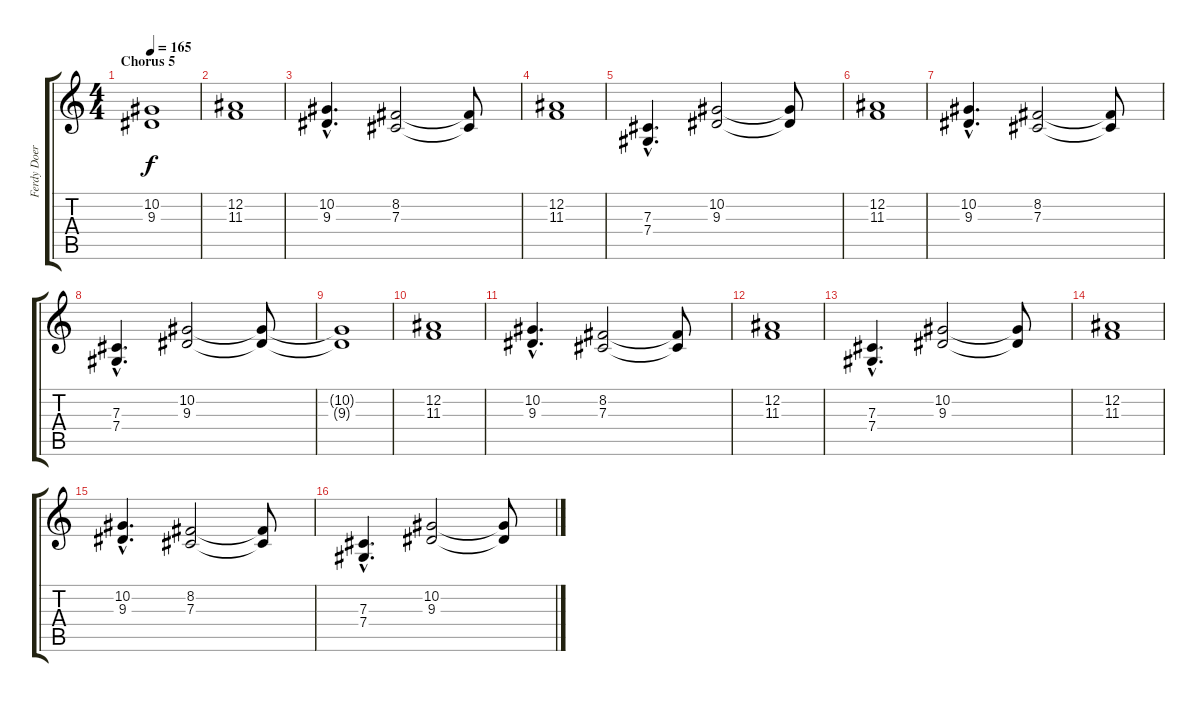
\track ("Ferdy Doernberg - Tastiere" "Ferdy Doer") {instrument reedorgan}
\staff {score tabs}
\tuning (Eb4 Bb3 Gb3 Db3 Ab2 Eb2) {hide}
\ts (4 4)
\section ("" "Chorus 5")
\tempo 165
\clef g2
\ks c
(10.2{t} 9.3{t}).1{dy f} |
(12.2 11.3).1 |
(10.2{hac} 9.3{hac}).4{d} (8.2 7.3).2 (8.2{t} 7.3{t}).8 |
(12.2 11.3).1 |
(7.3{hac} 7.4{hac}).4{d} (10.2 9.3).2 (10.2{t} 9.3{t}).8 |
(12.2 11.3).1 |
(10.2{hac} 9.3{hac}).4{d} (8.2 7.3).2 (8.2{t} 7.3{t}).8 |
(7.3{hac} 7.4{hac}).4{d} (10.2 9.3).2 (10.2{t} 9.3{t}).8 |
(10.2{t} 9.3{t}).1 |
(12.2 11.3).1 |
(10.2{hac} 9.3{hac}).4{d} (8.2 7.3).2 (8.2{t} 7.3{t}).8 |
(12.2 11.3).1 |
(7.3{hac} 7.4{hac}).4{d} (10.2 9.3).2 (10.2{t} 9.3{t}).8 |
(12.2 11.3).1 |
(10.2{hac} 9.3{hac}).4{d} (8.2 7.3).2 (8.2{t} 7.3{t}).8 |
(7.3{hac} 7.4{hac}).4{d} (10.2 9.3).2 (10.2{t} 9.3{t}).8
